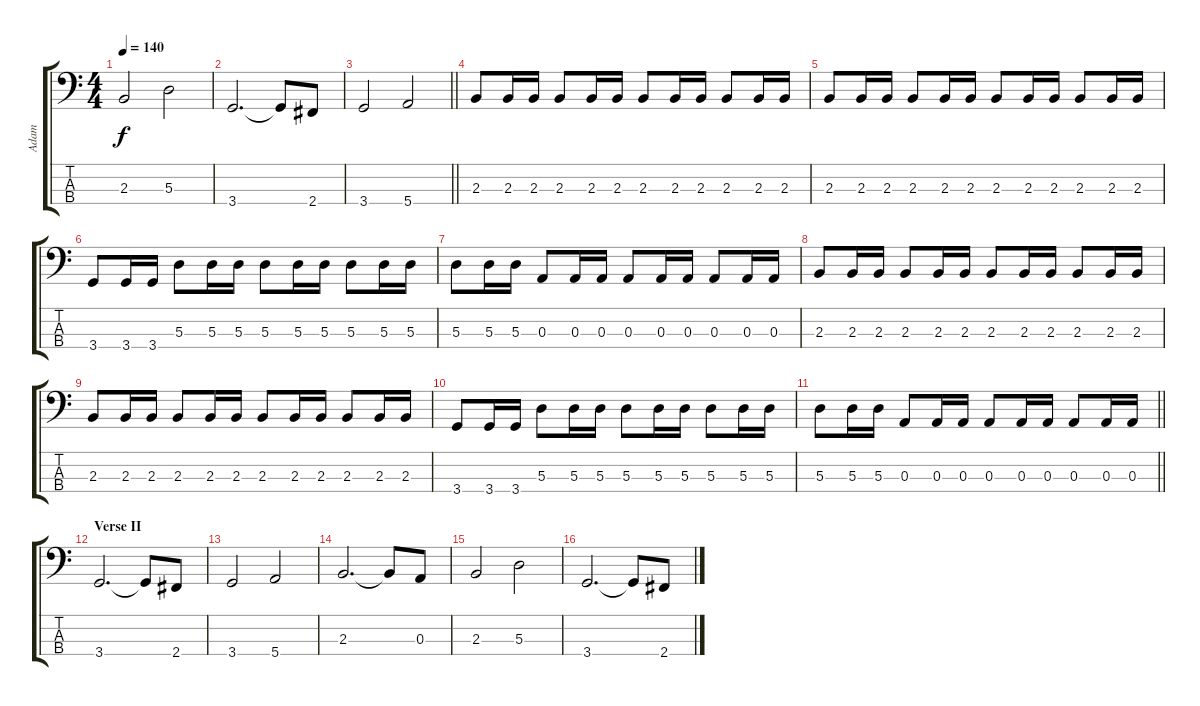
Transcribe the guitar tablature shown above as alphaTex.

\track ("Adam" "Adam") {instrument electricbassfinger}
\staff {score tabs}
\tuning (G2 D2 A1 E1) {hide}
\ts (4 4)
\tempo 140
\clef f4
\ks c
2.3.2{dy f} 5.3.2 |
3.4.2{d} 3.4{t}.8 2.4.8 |
\barLineRight lightlight
3.4.2 5.4.2 |
\section ("" "")
2.3.8 2.3.16 2.3.16 2.3.8 2.3.16 2.3.16 2.3.8 2.3.16 2.3.16 2.3.8 2.3.16 2.3.16 |
2.3.8 2.3.16 2.3.16 2.3.8 2.3.16 2.3.16 2.3.8 2.3.16 2.3.16 2.3.8 2.3.16 2.3.16 |
3.4.8 3.4.16 3.4.16 5.3.8 5.3.16 5.3.16 5.3.8 5.3.16 5.3.16 5.3.8 5.3.16 5.3.16 |
5.3.8 5.3.16 5.3.16 0.3.8 0.3.16 0.3.16 0.3.8 0.3.16 0.3.16 0.3.8 0.3.16 0.3.16 |
2.3.8 2.3.16 2.3.16 2.3.8 2.3.16 2.3.16 2.3.8 2.3.16 2.3.16 2.3.8 2.3.16 2.3.16 |
2.3.8 2.3.16 2.3.16 2.3.8 2.3.16 2.3.16 2.3.8 2.3.16 2.3.16 2.3.8 2.3.16 2.3.16 |
3.4.8 3.4.16 3.4.16 5.3.8 5.3.16 5.3.16 5.3.8 5.3.16 5.3.16 5.3.8 5.3.16 5.3.16 |
\barLineRight lightlight
5.3.8 5.3.16 5.3.16 0.3.8 0.3.16 0.3.16 0.3.8 0.3.16 0.3.16 0.3.8 0.3.16 0.3.16 |
\section ("" "Verse II")
3.4.2{d} 3.4{t}.8 2.4.8 |
3.4.2 5.4.2 |
2.3.2{d} 2.3{t}.8 0.3.8 |
2.3.2 5.3.2 |
3.4.2{d} 3.4{t}.8 2.4.8
